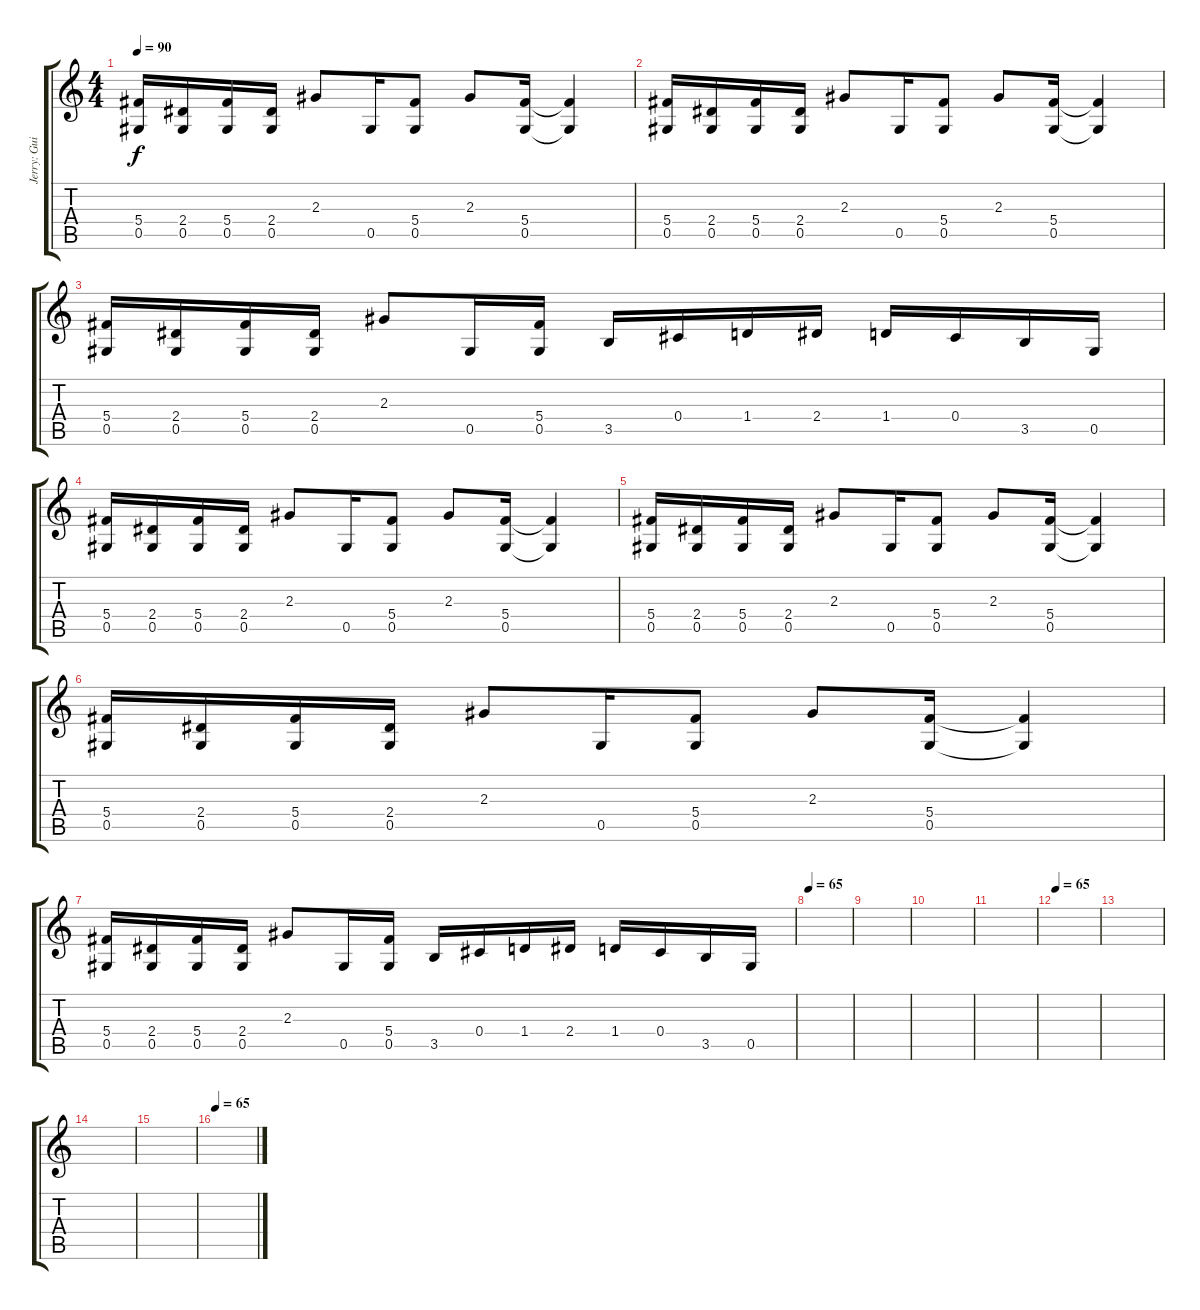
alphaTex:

\track ("Jerry: Guitar 2" "Jerry: Gui") {instrument distortionguitar}
\staff {score tabs}
\tuning (Eb4 Bb3 Gb3 Db3 Ab2 Db2) {hide}
\ts (4 4)
\tempo 90
\clef g2
\ks c
(5.4 0.5).16{dy f} (2.4 0.5).16 (5.4 0.5).16 (2.4 0.5).16 2.3.8 0.5.16 (5.4 0.5).8 2.3.8 (5.4 0.5).16 (5.4{t} 0.5{t}).4 |
(5.4 0.5).16 (2.4 0.5).16 (5.4 0.5).16 (2.4 0.5).16 2.3.8 0.5.16 (5.4 0.5).8 2.3.8 (5.4 0.5).16 (5.4{t} 0.5{t}).4 |
(5.4 0.5).16 (2.4 0.5).16 (5.4 0.5).16 (2.4 0.5).16 2.3.8 0.5.16 (5.4 0.5).16 3.5.16 0.4.16 1.4.16 2.4.16 1.4.16 0.4.16 3.5.16 0.5.16 |
(5.4 0.5).16 (2.4 0.5).16 (5.4 0.5).16 (2.4 0.5).16 2.3.8 0.5.16 (5.4 0.5).8 2.3.8 (5.4 0.5).16 (5.4{t} 0.5{t}).4 |
(5.4 0.5).16 (2.4 0.5).16 (5.4 0.5).16 (2.4 0.5).16 2.3.8 0.5.16 (5.4 0.5).8 2.3.8 (5.4 0.5).16 (5.4{t} 0.5{t}).4 |
(5.4 0.5).16 (2.4 0.5).16 (5.4 0.5).16 (2.4 0.5).16 2.3.8 0.5.16 (5.4 0.5).8 2.3.8 (5.4 0.5).16 (5.4{t} 0.5{t}).4 |
(5.4 0.5).16 (2.4 0.5).16 (5.4 0.5).16 (2.4 0.5).16 2.3.8 0.5.16 (5.4 0.5).16 3.5.16 0.4.16 1.4.16 2.4.16 1.4.16 0.4.16 3.5.16 0.5.16 |
\tempo 65
|
|
|
|
\tempo 65
|
|
|
|
\tempo 65
